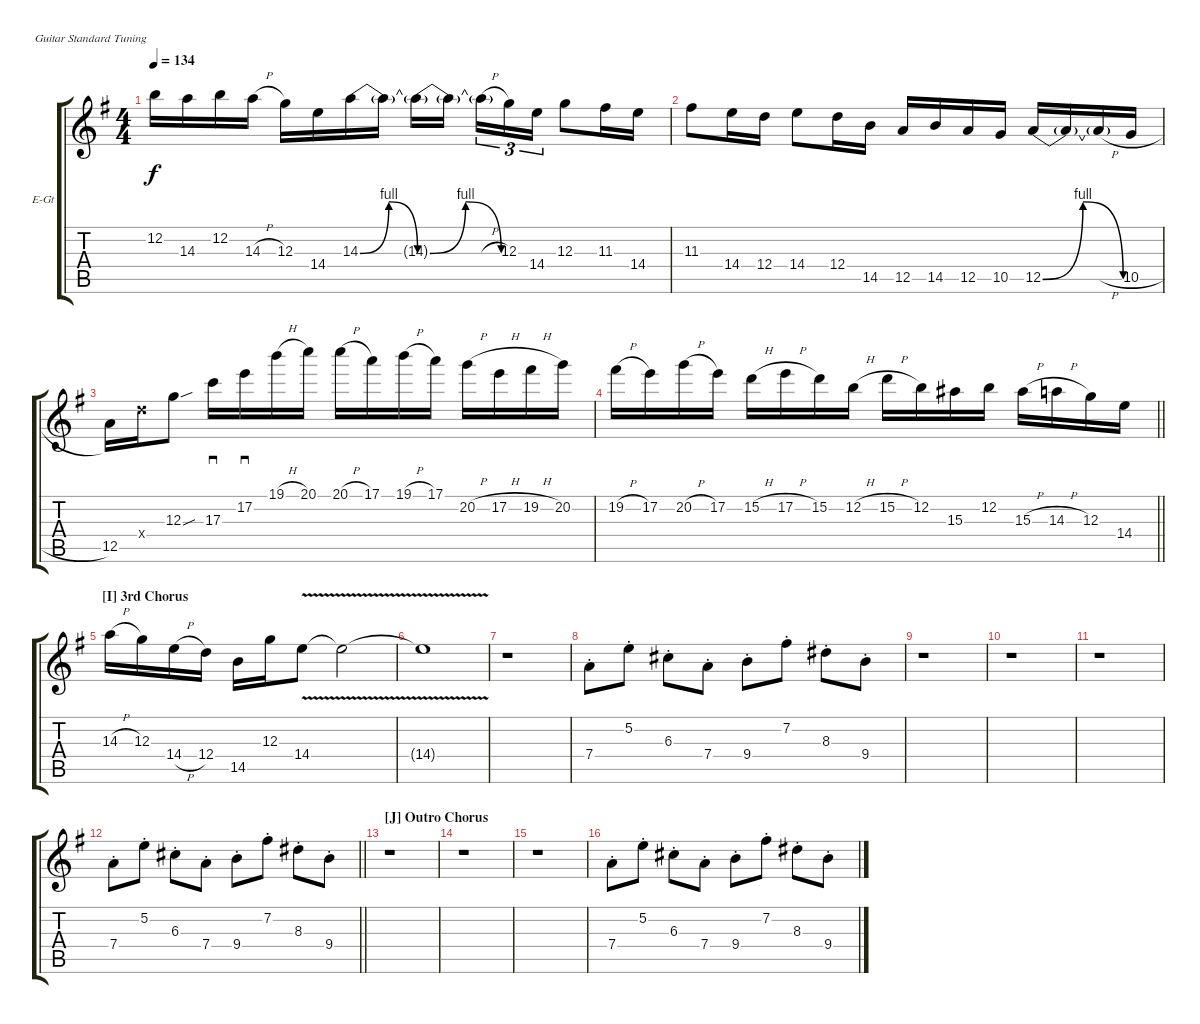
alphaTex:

\defaultSystemsLayout 4
\bracketExtendMode groupsimilarinstruments
\firstSystemTrackNameOrientation horizontal
\otherSystemsTrackNameOrientation horizontal
\track ("Warren De Martini Overdub" "E-Gt") {instrument overdrivenguitar}
\staff {score tabs}
\tuning (E4 B3 G3 D3 A2 E2)
\ts (4 4)
\tempo 134
\clef g2
\ks g
12.2.16{dy f} 14.3.16 12.2.16 14.3{h}.16 12.3.16 14.4.16 14.3{be (bendrelease 0 0 10.2 4 20.4 4 30 0)}.16 14.3{t}.16 14.3{be (bendrelease 0 0 10.2 4 20.4 4 30 0) t}.16 14.3{t}.16 14.3{h t}.16{tu (3 2)} 12.3.16{tu (3 2)} 14.4.16{tu (3 2)} 12.3.8 11.3.16 14.4.16 |
11.3.8 14.4.16 12.4.16 14.4.8 12.4.16 14.5.16 12.5.16 14.5.16 12.5.16 10.5.16 12.5{be (bendrelease 0 0 10.2 4 20.4 4 30 0)}.16 12.5{t}.16 12.5{h t}.16 10.5{h}.16 |
12.5.16 12.4{x}.16 12.3{sou}.8 17.3.16{sd} 17.2.16{sd} 19.1{h}.16 20.1.16 20.1{h}.16 17.1.16 19.1{h}.16 17.1.16 20.2{h}.16 17.2{h}.16 19.2{h}.16 20.2.16 |
\barLineRight lightlight
19.2{h}.16 17.2.16 20.2{h}.16 17.2.16 15.2{h}.16 17.2{h}.16 15.2.16 12.2{h}.16 15.2{h}.16 12.2.16 15.3.16 12.2.16 15.3{h}.16 14.3{h}.16 12.3.16 14.4.16 |
\section ("I" "3rd Chorus")
14.3{h}.16 12.3.16 14.4{h}.16 12.4.16 14.5.16 12.3.16 14.4{v}.8 14.4{v t}.2 |
14.4{v t}.1 |
r.1 |
7.4{st}.8 5.2{st}.8 6.3{st}.8 7.4{st}.8 9.4{st}.8 7.2{st}.8 8.3{st}.8 9.4{st}.8 |
r.1 |
r.1 |
r.1 |
\barLineRight lightlight
7.4{st}.8 5.2{st}.8 6.3{st}.8 7.4{st}.8 9.4{st}.8 7.2{st}.8 8.3{st}.8 9.4{st}.8 |
\section ("J" "Outro Chorus")
r.1 |
r.1 |
r.1 |
7.4{st}.8 5.2{st}.8 6.3{st}.8 7.4{st}.8 9.4{st}.8 7.2{st}.8 8.3{st}.8 9.4{st}.8
